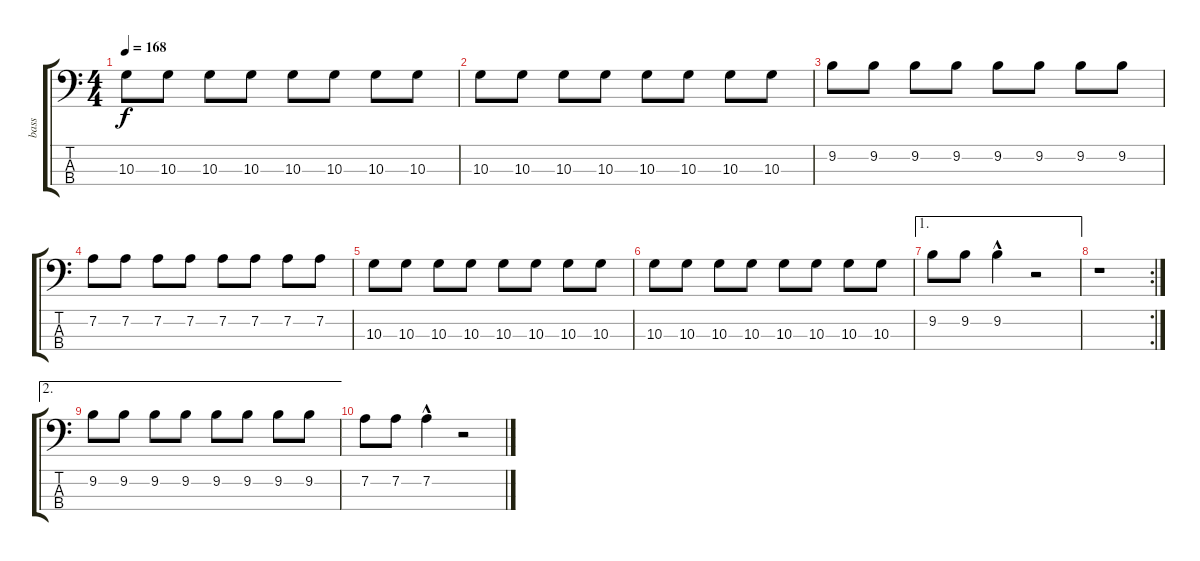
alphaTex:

\track ("bass" "bass") {instrument electricbasspick}
\staff {score tabs}
\tuning (G2 D2 A1 E1) {hide}
\ts (4 4)
\tempo 168
\clef f4
\ks c
10.3.8{dy f} 10.3.8 10.3.8 10.3.8 10.3.8 10.3.8 10.3.8 10.3.8 |
10.3.8 10.3.8 10.3.8 10.3.8 10.3.8 10.3.8 10.3.8 10.3.8 |
9.2.8 9.2.8 9.2.8 9.2.8 9.2.8 9.2.8 9.2.8 9.2.8 |
7.2.8 7.2.8 7.2.8 7.2.8 7.2.8 7.2.8 7.2.8 7.2.8 |
10.3.8 10.3.8 10.3.8 10.3.8 10.3.8 10.3.8 10.3.8 10.3.8 |
10.3.8 10.3.8 10.3.8 10.3.8 10.3.8 10.3.8 10.3.8 10.3.8 |
\ae 1
9.2.8 9.2.8 9.2{hac}.4 r.2 |
\rc 2
r.1 |
\ae 2
9.2.8 9.2.8 9.2.8 9.2.8 9.2.8 9.2.8 9.2.8 9.2.8 |
7.2.8 7.2.8 7.2{hac}.4 r.2
